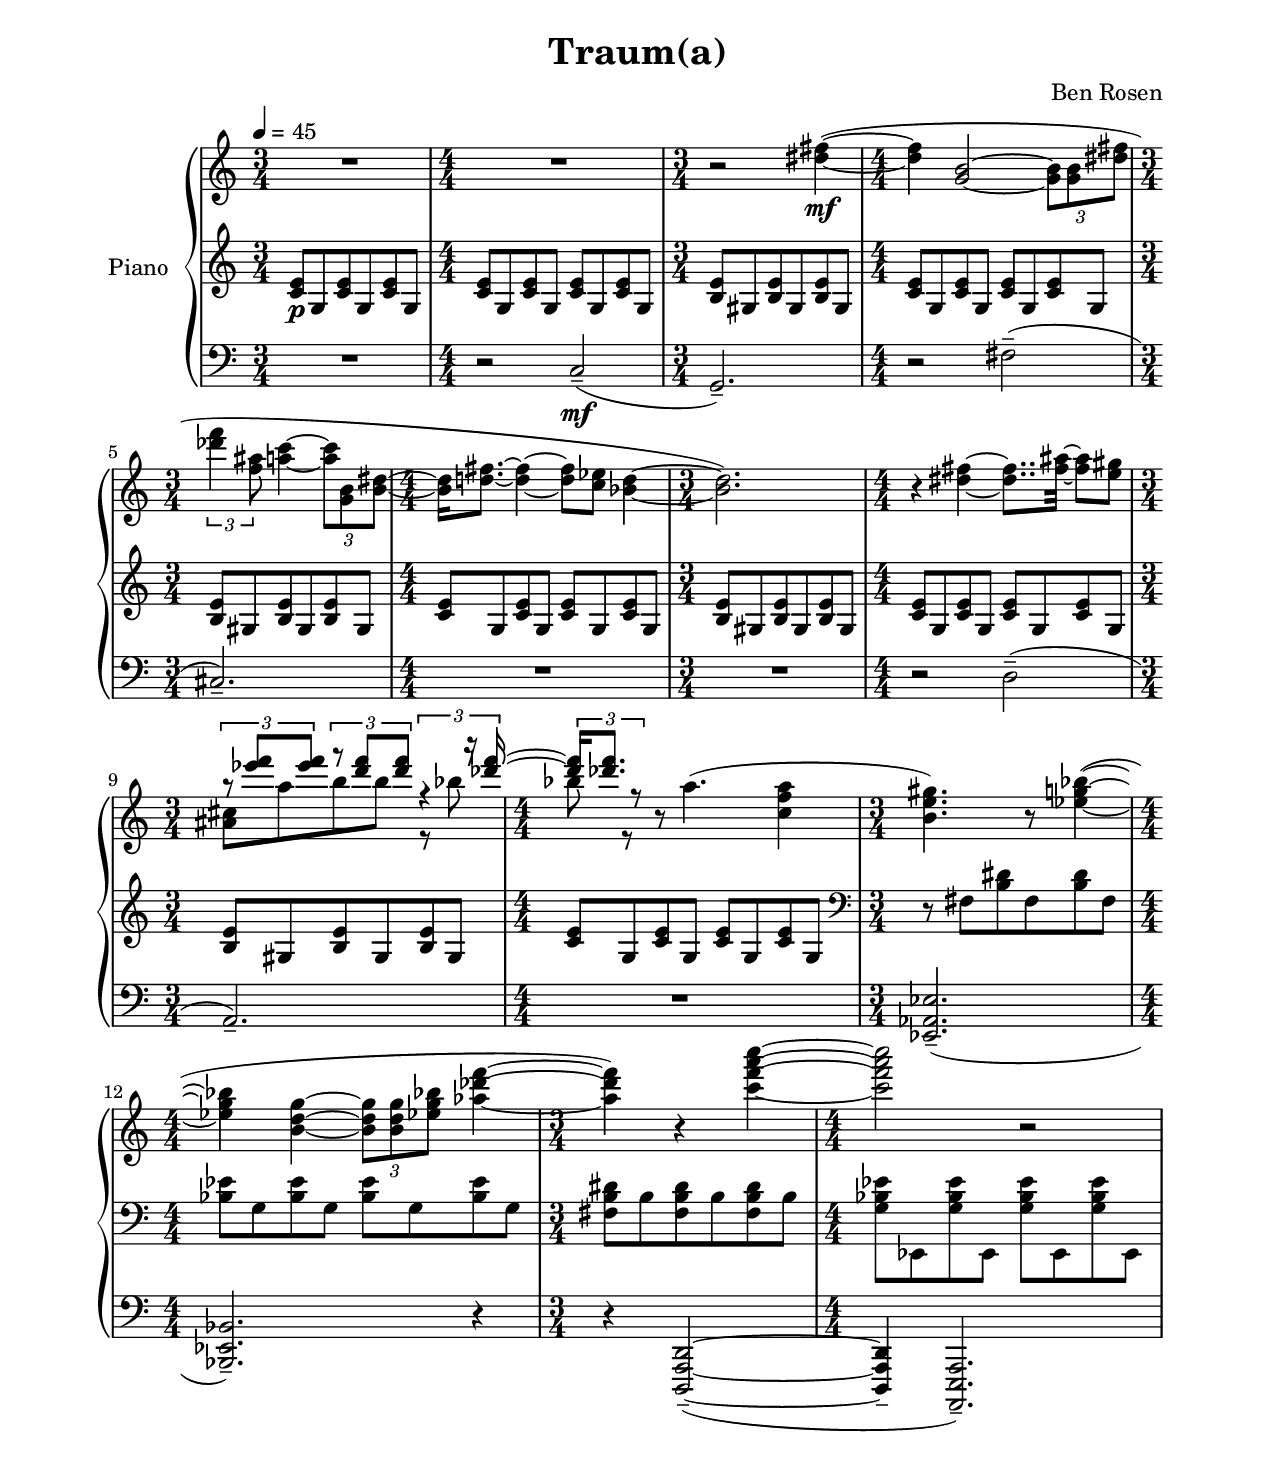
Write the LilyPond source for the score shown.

\version "2.24.0"

\include "settings.ily"

\header {
  title = "Traum(a)"
  composer = "Ben Rosen"
}

key_and_time = {
  \tempo 4 = 45
  \time 3/4
}

upper_staff = \relative c'' {
  \key_and_time
  | R2.

  \time 4/4

  | R1

  \time 3/4

  | r2 <ds fs>4 ~ ( \mf

  \time 4/4

  | <ds fs> <g, b>2 ~ \tuplet 3/2 { <g b>8 <g b> <ds' fs> }

  \time 3/4

  \tuplet 3/2 { <df' f>4 <f, as>8 } <a c>4 ~ \tuplet 3/2 { <a c>8 <g, b> <b ds> ~ }

  \time 4/4

  | <b ds>16 <d fs>8. ~ <d fs>4 ~ <d fs>8 <c ef> <bf d>4 ~

  \time 3/4

  | <bf d>2. )

  \time 4/4

  | r4 <ds fs> ~ <ds fs>8.. <fs as>32 ~ <fs as>8 <e gs>
  | << {

      \tuplet 3/2 { r8 <ef' f> <ef f> }
      \tuplet 3/2 { r <d f> <d f> }
      \tuplet 3/2 { r4 r16 <df f> ~ }

    \time 4/4

    | \tuplet 3/2 { <df f>16 <df f>8. r8 }

  } \\ {

      <as, cs>8 a' b b r bf

    \time 4/4

    | bf8 r

  } >>

  r8 a4. ( <c, f a>4

  \time 3/4

  | <b e gs>4. ) r8 <ef g bf>4 ~ (

  \time 4/4

  | <ef g bf> <b d g>4 ~ \tuplet 3/2 { <b d g>8 <b d g> <ef g bf> } <af df f>4 ~

  \time 3/4

  | <af df f>4 ) r < c f a c> ~

  \time 4/4

  | <c f a c>2 r
}

middle_staff = \relative c' {
  | <c e>8 \p g \repeat unfold 2 { <c e> g }

  \repeat unfold 4 {
    \time 4/4

    | \repeat unfold 4 { <c e>8 g }

    \time 3/4

    | \repeat unfold 3 { <b e>8 gs }
  }

  \time 4/4

  | \repeat unfold 4 { <c e>8 g }

  \clef "bass"

  \time 3/4

  | r8 fs \repeat unfold 2 { <b ds> fs }

  \time 4/4

  | \repeat unfold 4 { <bf ef>8 g }

  \time 3/4

  \repeat unfold 3 { <fs b ds>8 b }

  \time 4/4

  \repeat unfold 4 { <g bf ef>8 ef, }
}

lower_staff = \relative c {
  \clef bass
  \key_and_time

  | R2.

  \time 4/4

  | r2 c \mf -- (

  \time 3/4

  | g2. -- )

  \time 4/4

  | r2 fs' -- (

  \time 3/4

  | cs2. -- )

  \time 4/4

  | R1

  \time 3/4

  | R2.

  \time 4/4

  | r2 d -- (

  \time 3/4

  | a2. -- )

  \time 4/4

  | R1

  \time 3/4

  | <ef af ef'>2. -- (

  \time 4/4

  | <bf ef bf'>2. -- ) r4

  \time 3/4

  | r4 <d, a' d>2 ~ -- (

  \time 4/4

  | <d a' d>4 -- <a e' a>2. -- )

}

\score {
  \new PianoStaff \with {
    instrumentName = "Piano"
    \numericTimeSignature
  }
  <<
    \new Staff = "upper" \upper_staff
    \new Staff = "middle" \middle_staff
    \new Staff = "lower" \lower_staff
  >>
}
